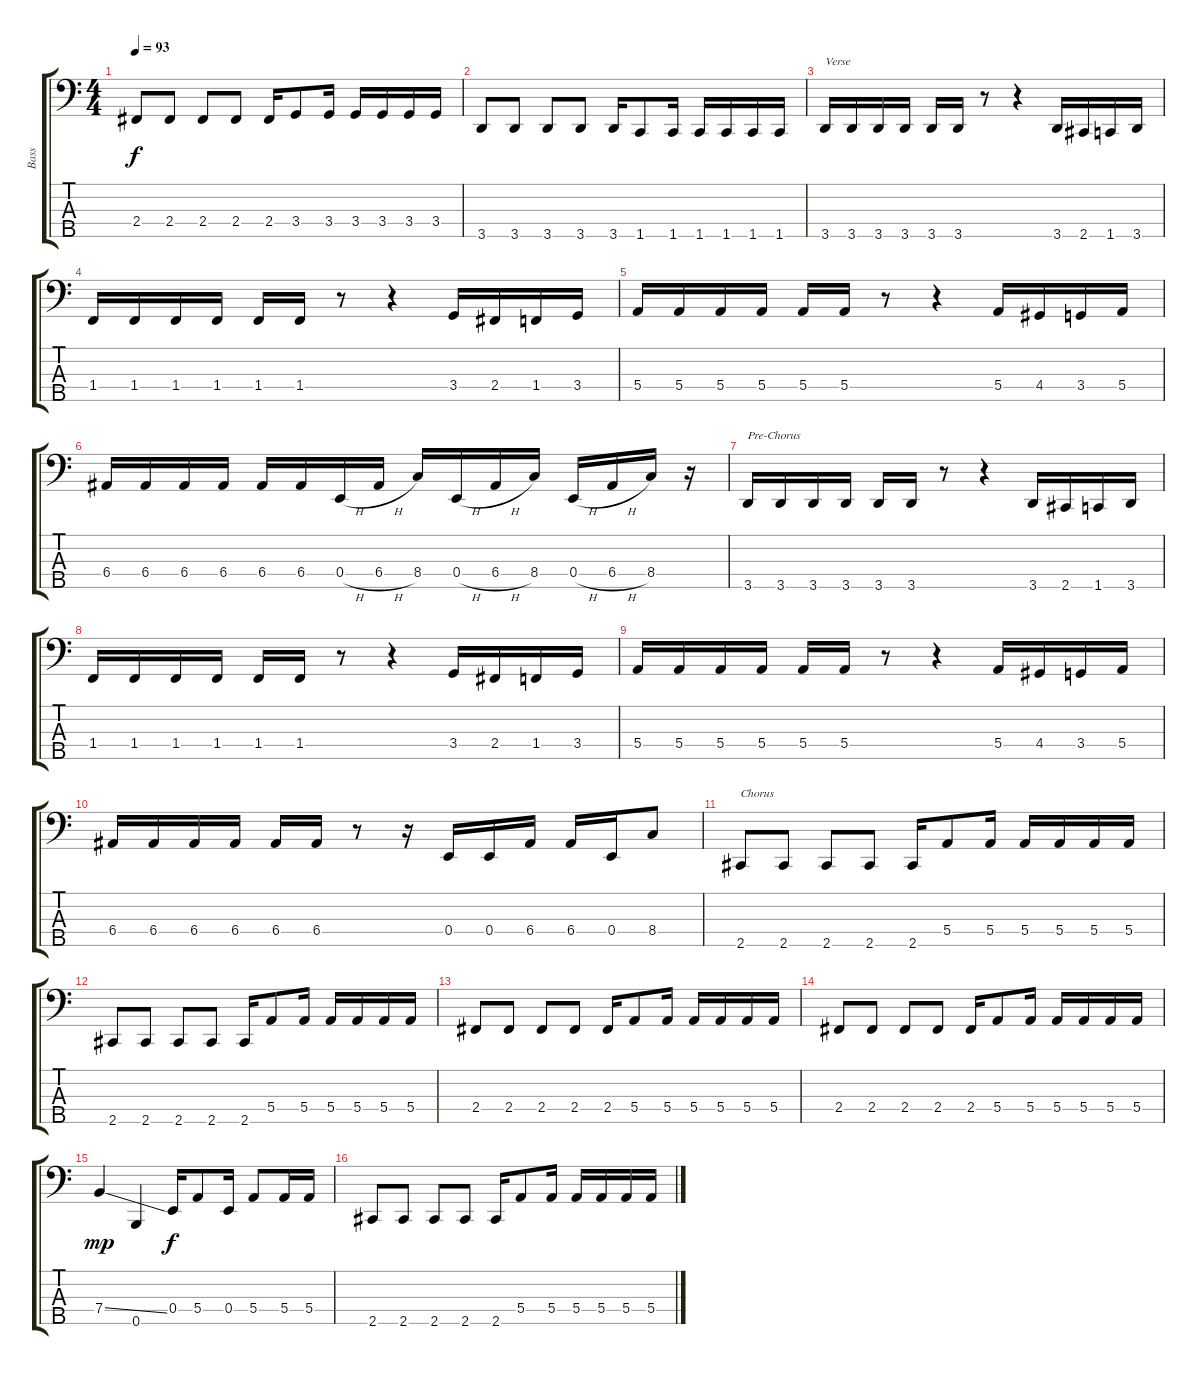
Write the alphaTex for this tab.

\track ("Bass" "Bass") {instrument electricbassfinger}
\staff {score tabs}
\tuning (G2 D2 A1 E1 B0) {hide}
\ts (4 4)
\tempo 93
\clef f4
\ks c
2.4.8{dy f} 2.4.8 2.4.8 2.4.8 2.4.16 3.4.8 3.4.16 3.4.16 3.4.16 3.4.16 3.4.16 |
3.5.8 3.5.8 3.5.8 3.5.8 3.5.16 1.5.8 1.5.16 1.5.16 1.5.16 1.5.16 1.5.16 |
3.5.16{txt "Verse"} 3.5.16 3.5.16 3.5.16 3.5.16 3.5.16 r.8 r.4 3.5.16 2.5.16 1.5.16 3.5.16 |
1.4.16 1.4.16 1.4.16 1.4.16 1.4.16 1.4.16 r.8 r.4 3.4.16 2.4.16 1.4.16 3.4.16 |
5.4.16 5.4.16 5.4.16 5.4.16 5.4.16 5.4.16 r.8 r.4 5.4.16 4.4.16 3.4.16 5.4.16 |
6.4.16 6.4.16 6.4.16 6.4.16 6.4.16 6.4.16 0.4{h}.16 6.4{h}.16 8.4.16 0.4{h}.16 6.4{h}.16 8.4.16 0.4{h}.16 6.4{h}.16 8.4.16 r.16 |
3.5.16{txt "Pre-Chorus"} 3.5.16 3.5.16 3.5.16 3.5.16 3.5.16 r.8 r.4 3.5.16 2.5.16 1.5.16 3.5.16 |
1.4.16 1.4.16 1.4.16 1.4.16 1.4.16 1.4.16 r.8 r.4 3.4.16 2.4.16 1.4.16 3.4.16 |
5.4.16 5.4.16 5.4.16 5.4.16 5.4.16 5.4.16 r.8 r.4 5.4.16 4.4.16 3.4.16 5.4.16 |
6.4.16 6.4.16 6.4.16 6.4.16 6.4.16 6.4.16 r.8 r.16 0.4.16 0.4.16 6.4.16 6.4.16 0.4.16 8.4.8 |
2.5.8{txt "Chorus"} 2.5.8 2.5.8 2.5.8 2.5.16 5.4.8 5.4.16 5.4.16 5.4.16 5.4.16 5.4.16 |
2.5.8 2.5.8 2.5.8 2.5.8 2.5.16 5.4.8 5.4.16 5.4.16 5.4.16 5.4.16 5.4.16 |
2.4.8 2.4.8 2.4.8 2.4.8 2.4.16 5.4.8 5.4.16 5.4.16 5.4.16 5.4.16 5.4.16 |
2.4.8 2.4.8 2.4.8 2.4.8 2.4.16 5.4.8 5.4.16 5.4.16 5.4.16 5.4.16 5.4.16 |
7.4{ss}.4{dy mp} 0.5.4 0.4.16{dy f} 5.4.8 0.4.16 5.4.8 5.4.16 5.4.16 |
2.5.8 2.5.8 2.5.8 2.5.8 2.5.16 5.4.8 5.4.16 5.4.16 5.4.16 5.4.16 5.4.16
